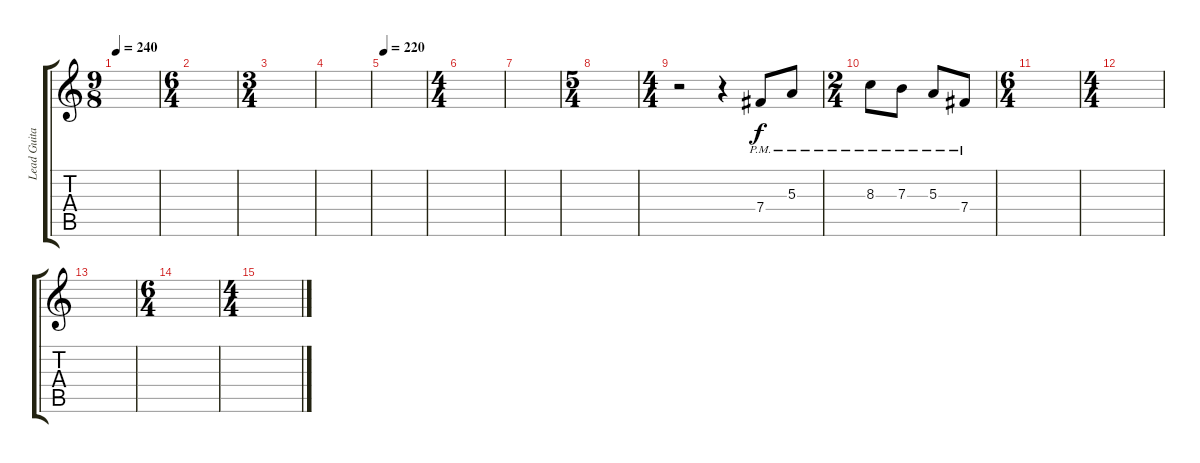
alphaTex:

\track ("Lead Guitar" "Lead Guita") {instrument distortionguitar}
\staff {score tabs}
\tuning (Db4 Ab3 E3 B2 Gb2 Db2) {hide}
\ts (9 8)
\tempo 240
\clef g2
\ks c
|
\ts (6 4)
|
\ts (3 4)
|
|
\tempo 220
|
\ts (4 4)
|
|
\ts (5 4)
|
\ts (4 4)
r.2 r.4 7.4{pm}.8 5.3{pm}.8 |
\ts (2 4)
8.3{pm}.8 7.3{pm}.8 5.3{pm}.8 7.4{pm}.8 |
\ts (6 4)
|
\ts (4 4)
|
|
\ts (6 4)
|
\ts (4 4)
